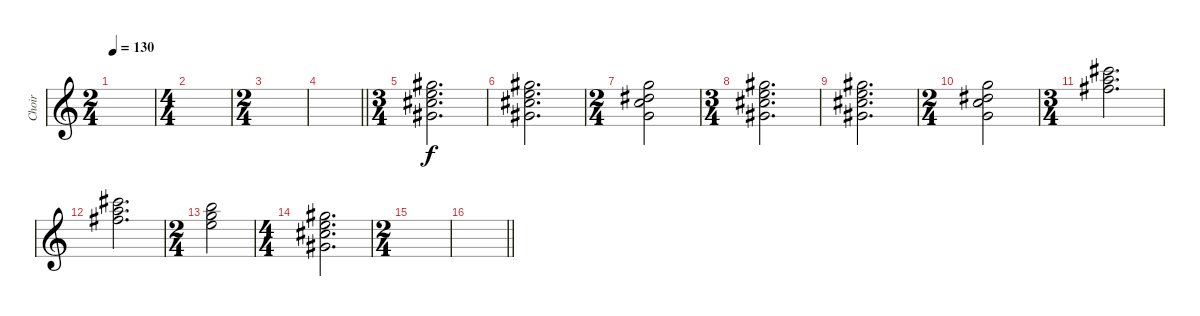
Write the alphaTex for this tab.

\track ("Choir" "Choir") {instrument choiraahs}
\staff {score}
\tuning (Db5 Ab4 E4 B3 Gb3 Db3) {hide}
\ts (2 4)
\tempo 130
\clef g2
\ks c
|
\ts (4 4)
|
\ts (2 4)
|
\barLineRight lightlight
|
\ts (3 4)
(7.1 8.2 9.3 9.4).2{d} |
(7.1 8.2 9.3 9.4).2{d} |
\ts (2 4)
(6.1 7.2 8.3 8.4).2 |
\ts (3 4)
(7.1 8.2 9.3 9.4).2{d} |
(7.1 8.2 9.3 9.4).2{d} |
\ts (2 4)
(6.1 7.2 8.3 8.4).2 |
\ts (3 4)
(12.1 13.2 14.3).2{d volume 8} |
(12.1 13.2 14.3).2{d} |
\ts (2 4)
(10.1 11.2 12.3).2 |
\ts (4 4)
(7.1 8.2 9.3 9.4).2{d volume 6} |
\ts (2 4)
|
\barLineRight lightlight
